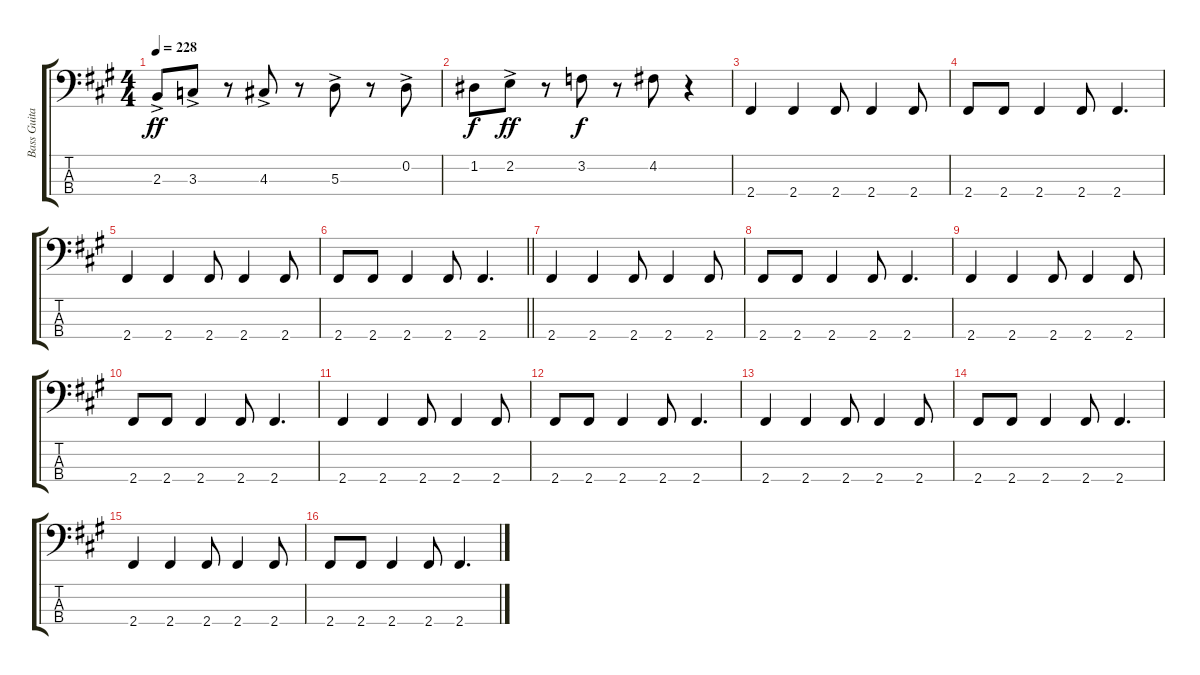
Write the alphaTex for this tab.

\track ("Bass Guitar" "Bass Guita") {instrument electricbassfinger}
\staff {score tabs}
\tuning (G2 D2 A1 E1) {hide}
\ts (4 4)
\tempo 228
\clef f4
\ks a
2.3{ac}.8{dy ff} 3.3{ac}.8 r.8 4.3{ac}.8 r.8 5.3{ac}.8 r.8 0.2{ac}.8 |
1.2.8{dy f} 2.2{ac}.8{dy ff} r.8 3.2.8{dy f} r.8 4.2.8 r.4 |
2.4.4 2.4.4 2.4.8 2.4.4 2.4.8 |
2.4.8 2.4.8 2.4.4 2.4.8 2.4.4{d} |
2.4.4 2.4.4 2.4.8 2.4.4 2.4.8 |
\barLineRight lightlight
2.4.8 2.4.8 2.4.4 2.4.8 2.4.4{d} |
2.4.4 2.4.4 2.4.8 2.4.4 2.4.8 |
2.4.8 2.4.8 2.4.4 2.4.8 2.4.4{d} |
2.4.4 2.4.4 2.4.8 2.4.4 2.4.8 |
2.4.8 2.4.8 2.4.4 2.4.8 2.4.4{d} |
2.4.4 2.4.4 2.4.8 2.4.4 2.4.8 |
2.4.8 2.4.8 2.4.4 2.4.8 2.4.4{d} |
2.4.4 2.4.4 2.4.8 2.4.4 2.4.8 |
2.4.8 2.4.8 2.4.4 2.4.8 2.4.4{d} |
2.4.4 2.4.4 2.4.8 2.4.4 2.4.8 |
2.4.8 2.4.8 2.4.4 2.4.8 2.4.4{d}
